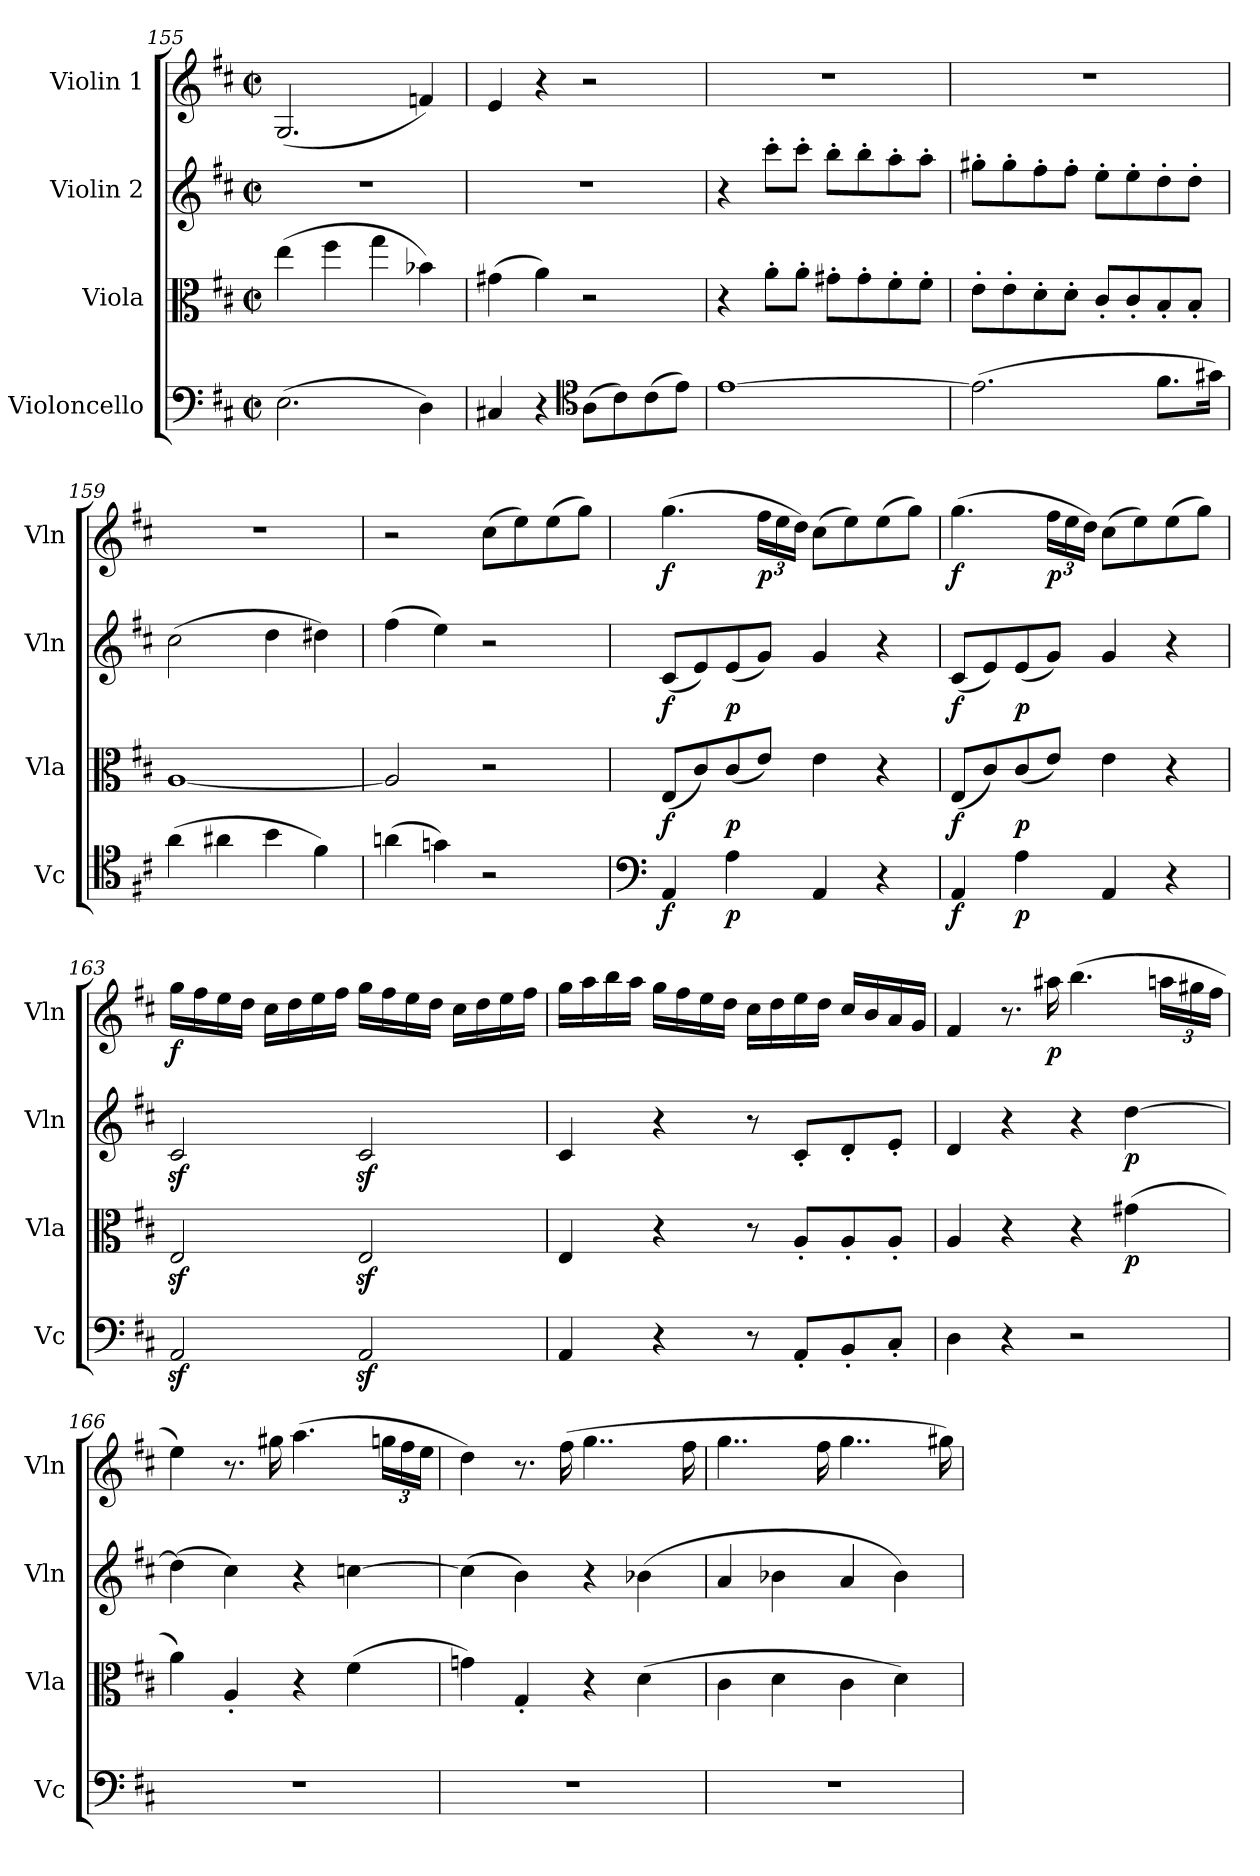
**kern	**dynam	**kern	**dynam	**kern	**dynam	**kern	**dynam
*part4	*part4	*part3	*part3	*part2	*part2	*part1	*part1
*staff4	*staff4	*staff3	*staff3	*staff2	*staff2	*staff1	*staff1
*I"Violoncello	*	*I"Viola	*	*I"Violin 2	*	*I"Violin 1	*
*I'Vc	*	*I'Vla	*	*I'Vln	*	*I'Vln	*
*clefF4	*	*clefC3	*	*clefG2	*	*clefG2	*
*k[f#c#]	*	*k[f#c#]	*	*k[f#c#]	*	*k[f#c#]	*
*M2/2	*	*M2/2	*	*M2/2	*	*M2/2	*
*met(c|)	*	*met(c|)	*	*met(c|)	*	*met(c|)	*
=155	=155	=155	=155	=155	=155	=155	=155
(2.E\	.	(4ee\	.	1r	.	(2.G/	.
.	.	4ff#\	.	.	.	.	.
.	.	4gg\	.	.	.	.	.
4D\)	.	4b-X\)	.	.	.	4fn/)	.
!!LO:PB:g=z
=156	=156	=156	=156	=156	=156	=156	=156
4C#X/	.	(4g#X\	.	1r	.	4e/	.
4r	.	4a\)	.	.	.	4r	.
*clefC4	*	*	*	*	*	*	*
(8A\L	.	2r	.	.	.	2r	.
8c#\)	.	.	.	.	.	.	.
(8c#\	.	.	.	.	.	.	.
8e\J)	.	.	.	.	.	.	.
=157	=157	=157	=157	=157	=157	=157	=157
[1e	.	4r	.	4r	.	1r	.
.	.	8a'\L	.	8ccc#'\L	.	.	.
.	.	8a'\J	.	8ccc#'\J	.	.	.
.	.	8g#X'\L	.	8bb'\L	.	.	.
.	.	8g#'\	.	8bb'\	.	.	.
.	.	8f#'\	.	8aa'\	.	.	.
.	.	8f#'\J	.	8aa'\J	.	.	.
=158	=158	=158	=158	=158	=158	=158	=158
(2.e\]	.	8e'\L	.	8gg#X'\L	.	1r	.
.	.	8e'\	.	8gg#'\	.	.	.
.	.	8d'\	.	8ff#'\	.	.	.
.	.	8d'\J	.	8ff#'\J	.	.	.
.	.	8c#'/L	.	8ee'\L	.	.	.
.	.	8c#'/	.	8ee'\	.	.	.
8.f#\L	.	8B'/	.	8dd'\	.	.	.
.	.	8B'/J	.	8dd'\J	.	.	.
16g#X\Jk)	.	.	.	.	.	.	.
=159	=159	=159	=159	=159	=159	=159	=159
(4a\	.	[1A	.	(2cc#\	.	1r	.
4a#X\	.	.	.	.	.	.	.
4b\	.	.	.	4dd\	.	.	.
4f#\)	.	.	.	4dd#X\)	.	.	.
=160	=160	=160	=160	=160	=160	=160	=160
(4an\	.	2A/]	.	(4ff#\	.	2r	.
4gn\)	.	.	.	4ee\)	.	.	.
2r	.	2r	.	2r	.	(8cc#\L	.
.	.	.	.	.	.	8ee\)	.
.	.	.	.	.	.	(8ee\	.
.	.	.	.	.	.	8gg\J)	.
=161	=161	=161	=161	=161	=161	=161	=161
*clefF4	*	*	*	*	*	*	*
!	!LO:DY:b	!	!LO:DY:b	!	!LO:DY:b	!	!LO:DY:b
4AA/	f	(8E/L	f	(8c#/L	f	(4.gg\	f
.	.	8c#/)	.	8e/)	.	.	.
!	!LO:DY:b	!	!LO:DY:b	!	!LO:DY:b	!	!
4A\	p	(8c#/	p	(8e/	p	.	.
*	*	*	*	*	*	*Xbrackettup	*
!	!	!	!	!	!	!	!LO:DY:b
.	.	8e/J)	.	8g/J)	.	24ff#\LL	p
.	.	.	.	.	.	24ee\	.
.	.	.	.	.	.	24dd\JJ)	.
4AA/	.	4e\	.	4g/	.	(8cc#\L	.
.	.	.	.	.	.	8ee\)	.
4r	.	4r	.	4r	.	(8ee\	.
.	.	.	.	.	.	8gg\J)	.
=162	=162	=162	=162	=162	=162	=162	=162
!	!LO:DY:b	!	!LO:DY:b	!	!LO:DY:b	!	!LO:DY:b
4AA/	f	(8E/L	f	(8c#/L	f	(4.gg\	f
.	.	8c#/)	.	8e/)	.	.	.
!	!LO:DY:b	!	!LO:DY:b	!	!LO:DY:b	!	!
4A\	p	(8c#/	p	(8e/	p	.	.
!	!	!	!	!	!	!	!LO:DY:b
.	.	8e/J)	.	8g/J)	.	24ff#\LL	p
.	.	.	.	.	.	24ee\	.
.	.	.	.	.	.	24dd\JJ)	.
4AA/	.	4e\	.	4g/	.	(8cc#\L	.
.	.	.	.	.	.	8ee\)	.
4r	.	4r	.	4r	.	(8ee\	.
.	.	.	.	.	.	8gg\J)	.
!!LO:LB:g=z
=163	=163	=163	=163	=163	=163	=163	=163
!	!	!	!	!	!	!	!LO:DY:b
2AAz</	.	2Ez</	.	2c#z</	.	16gg\LL	f
.	.	.	.	.	.	16ff#\	.
.	.	.	.	.	.	16ee\	.
.	.	.	.	.	.	16dd\JJ	.
.	.	.	.	.	.	16cc#\LL	.
.	.	.	.	.	.	16dd\	.
.	.	.	.	.	.	16ee\	.
.	.	.	.	.	.	16ff#\JJ	.
2AAz</	.	2Ez</	.	2c#z</	.	16gg\LL	.
.	.	.	.	.	.	16ff#\	.
.	.	.	.	.	.	16ee\	.
.	.	.	.	.	.	16dd\JJ	.
.	.	.	.	.	.	16cc#\LL	.
.	.	.	.	.	.	16dd\	.
.	.	.	.	.	.	16ee\	.
.	.	.	.	.	.	16ff#\JJ	.
!!LO:LB:g=z
=164	=164	=164	=164	=164	=164	=164	=164
4AA/	.	4E/	.	4c#/	.	16gg\LL	.
.	.	.	.	.	.	16aa\	.
.	.	.	.	.	.	16bb\	.
.	.	.	.	.	.	16aa\JJ	.
4r	.	4r	.	4r	.	16gg\LL	.
.	.	.	.	.	.	16ff#\	.
.	.	.	.	.	.	16ee\	.
.	.	.	.	.	.	16dd\JJ	.
8r	.	8r	.	8r	.	16cc#\LL	.
.	.	.	.	.	.	16dd\	.
8AA'/L	.	8A'/L	.	8c#'/L	.	16ee\	.
.	.	.	.	.	.	16dd\JJ	.
8BB'/	.	8A'/	.	8d'/	.	16cc#/LL	.
.	.	.	.	.	.	16b/	.
8C#'/J	.	8A'/J	.	8e'/J	.	16a/	.
.	.	.	.	.	.	16g/JJ	.
=165	=165	=165	=165	=165	=165	=165	=165
4D\	.	4A/	.	4d/	.	4f#/	.
4r	.	4r	.	4r	.	8.r	.
!	!	!	!	!	!	!	!LO:DY:b
.	.	.	.	.	.	16aa#X\	p
2r	.	4r	.	4r	.	(4.bb\	.
!	!	!	!LO:DY:b	!	!LO:DY:b	!	!
.	.	(4g#X\	p	[4dd\	p	.	.
.	.	.	.	.	.	24aan\LL	.
.	.	.	.	.	.	24gg#X\	.
.	.	.	.	.	.	24ff#\JJ	.
=166	=166	=166	=166	=166	=166	=166	=166
1r	.	4a\)	.	(4dd\]	.	4ee\)	.
.	.	4A'/	.	4cc#\)	.	8.r	.
.	.	.	.	.	.	16gg#X\	.
.	.	4r	.	4r	.	(4.aa\	.
.	.	(4f#\	.	[4ccn\	.	.	.
.	.	.	.	.	.	24ggn\LL	.
.	.	.	.	.	.	24ff#\	.
.	.	.	.	.	.	24ee\JJ	.
=167	=167	=167	=167	=167	=167	=167	=167
1r	.	4gn\)	.	(4cc\]	.	4dd\)	.
.	.	4G'/	.	4b\)	.	8.r	.
.	.	.	.	.	.	(16ff#\	.
.	.	4r	.	4r	.	4..gg\	.
.	.	(4d\	.	(4b-X\	.	.	.
.	.	.	.	.	.	16ff#\	.
=168	=168	=168	=168	=168	=168	=168	=168
1r	.	4c#\	.	4a/	.	4..gg\	.
.	.	4d\	.	4b-X\	.	.	.
.	.	.	.	.	.	16ff#\	.
.	.	4c#\	.	4a/	.	4..gg\	.
.	.	4d\)	.	4b-\)	.	.	.
.	.	.	.	.	.	16gg#X\)	.
=	=	=	=	=	=	=	=
*-	*-	*-	*-	*-	*-	*-	*-
